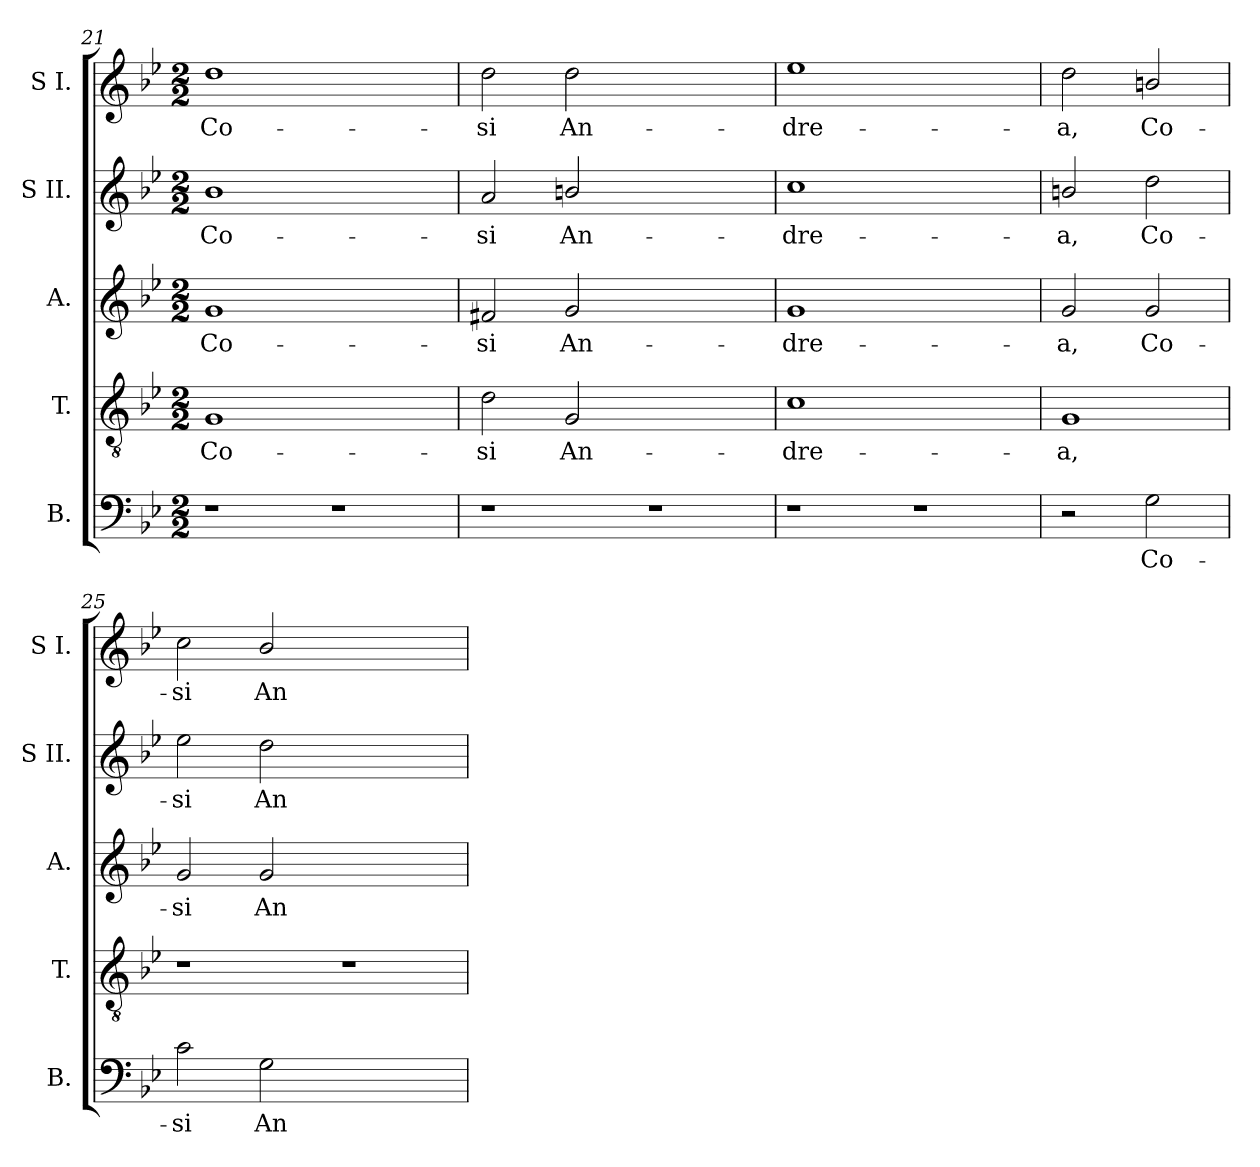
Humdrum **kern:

**kern	**text	**kern	**text	**kern	**text	**kern	**text	**kern	**text
*part5	*part5	*part4	*part4	*part3	*part3	*part2	*part2	*part1	*part1
*staff5	*staff5	*staff4	*staff4	*staff3	*staff3	*staff2	*staff2	*staff1	*staff1
*I"B.	*	*I"T.	*	*I"A.	*	*I"S II.	*	*I"S I.	*
*I'B.	*	*I'T.	*	*I'A.	*	*I'S II.	*	*I'S I.	*
*clefF4	*	*clefGv2	*	*clefG2	*	*clefG2	*	*clefG2	*
*	*	*ITrd7c12	*	*	*	*	*	*	*
*k[b-e-]	*	*k[b-e-]	*	*k[b-e-]	*	*k[b-e-]	*	*k[b-e-]	*
*B-:	*	*B-:	*	*B-:	*	*B-:	*	*B-:	*
*M2/2	*	*M2/2	*	*M2/2	*	*M2/2	*	*M2/2	*
=21	=21	=21	=21	=21	=21	=21	=21	=21	=21
!	!	!	!LO:LY:b:color=#000000	!	!	!	!	!	!
!	!	!	!	!	!LO:LY:b:color=#000000	!	!	!	!
!	!	!	!	!	!	!	!LO:LY:b:color=#000000	!	!
!	!	!	!	!	!	!	!	!	!LO:LY:b:color=#000000
1r	.	1GGi	Co-	1gi	Co-	1b-i	Co-	1ddi	Co-
1r	.	1ryy	.	1ryy	.	1ryy	.	1ryy	.
!!LO:LB:g=z
=22	=22	=22	=22	=22	=22	=22	=22	=22	=22
!	!	!	!LO:LY:b:color=#000000	!	!	!	!	!	!
!	!	!	!	!	!LO:LY:b:color=#000000	!	!	!	!
!	!	!	!	!	!	!	!LO:LY:b:color=#000000	!	!
!	!	!	!	!	!	!	!	!	!LO:LY:b:color=#000000
1r	.	2Di\	si	2f#Xi/	si	2ai/	si	2ddi\	si
!	!	!	!LO:LY:b:color=#000000	!	!	!	!	!	!
!	!	!	!	!	!LO:LY:b:color=#000000	!	!	!	!
!	!	!	!	!	!	!	!LO:LY:b:color=#000000	!	!
!	!	!	!	!	!	!	!	!	!LO:LY:b:color=#000000
.	.	2GGi/	An-	2gi/	An-	2bni/	An-	2ddi\	An-
1r	.	1ryy	.	1ryy	.	1ryy	.	1ryy	.
=23	=23	=23	=23	=23	=23	=23	=23	=23	=23
!	!	!	!LO:LY:b:color=#000000	!	!	!	!	!	!
!	!	!	!	!	!LO:LY:b:color=#000000	!	!	!	!
!	!	!	!	!	!	!	!LO:LY:b:color=#000000	!	!
!	!	!	!	!	!	!	!	!	!LO:LY:b:color=#000000
1r	.	1Ci	dre-	1gi	dre-	1cci	dre-	1ee-i	dre-
1r	.	1ryy	.	1ryy	.	1ryy	.	1ryy	.
=24	=24	=24	=24	=24	=24	=24	=24	=24	=24
!	!	!	!LO:LY:b:color=#000000	!	!	!	!	!	!
!	!	!	!	!	!LO:LY:b:color=#000000	!	!	!	!
!	!	!	!	!	!	!	!LO:LY:b:color=#000000	!	!
!	!	!	!	!	!	!	!	!	!LO:LY:b:color=#000000
2r	.	1GGi	a,	2gi/	a,	2bni/	a,	2ddi\	a,
!	!LO:LY:b:color=#000000	!	!	!	!	!	!	!	!
!	!	!	!	!	!LO:LY:b:color=#000000	!	!	!	!
!	!	!	!	!	!	!	!LO:LY:b:color=#000000	!	!
!	!	!	!	!	!	!	!	!	!LO:LY:b:color=#000000
2Gi\	Co-	.	.	2gi/	Co-	2ddi\	Co-	2bni/	Co-
=25	=25	=25	=25	=25	=25	=25	=25	=25	=25
!	!LO:LY:b:color=#000000	!	!	!	!	!	!	!	!
!	!	!	!	!	!LO:LY:b:color=#000000	!	!	!	!
!	!	!	!	!	!	!	!LO:LY:b:color=#000000	!	!
!	!	!	!	!	!	!	!	!	!LO:LY:b:color=#000000
2ci\	si	1r	.	2gi/	si	2ee-i\	si	2cci\	si
!	!LO:LY:b:color=#000000	!	!	!	!	!	!	!	!
!	!	!	!	!	!LO:LY:b:color=#000000	!	!	!	!
!	!	!	!	!	!	!	!LO:LY:b:color=#000000	!	!
!	!	!	!	!	!	!	!	!	!LO:LY:b:color=#000000
2Gi\	An-	.	.	2gi/	An-	2ddi\	An-	2b-i/	An-
1ryy	.	1r	.	1ryy	.	1ryy	.	1ryy	.
=	=	=	=	=	=	=	=	=	=
*-	*-	*-	*-	*-	*-	*-	*-	*-	*-
